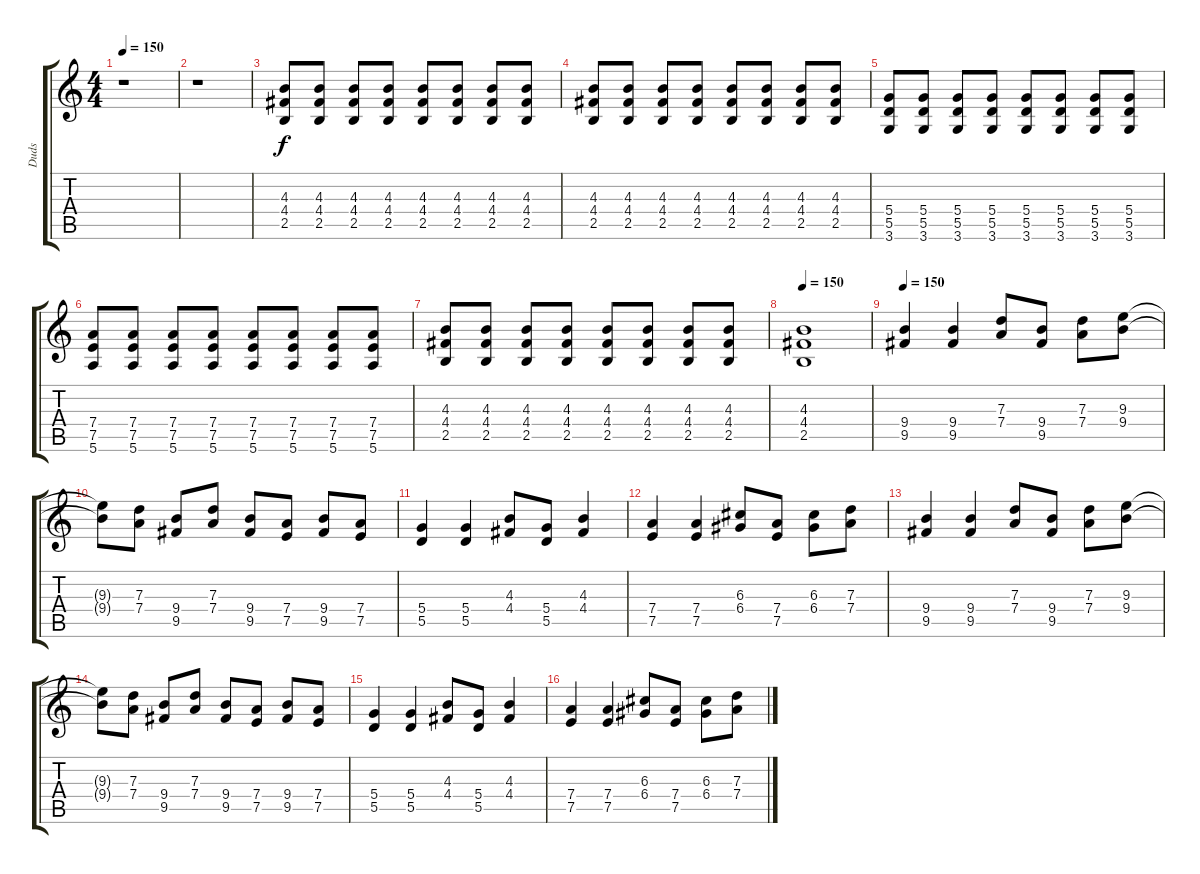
\track ("Duds" "Duds") {instrument distortionguitar}
\staff {score tabs}
\tuning (E4 B3 G3 D3 A2 E2) {hide}
\ts (4 4)
\tempo 150
\clef g2
\ks c
r.1{dy f} |
r.1{volume 5} |
(4.3 4.4 2.5).8{volume 13} (4.3 4.4 2.5).8 (4.3 4.4 2.5).8 (4.3 4.4 2.5).8 (4.3 4.4 2.5).8 (4.3 4.4 2.5).8 (4.3 4.4 2.5).8 (4.3 4.4 2.5).8 |
(4.3 4.4 2.5).8 (4.3 4.4 2.5).8 (4.3 4.4 2.5).8 (4.3 4.4 2.5).8 (4.3 4.4 2.5).8 (4.3 4.4 2.5).8 (4.3 4.4 2.5).8 (4.3 4.4 2.5).8 |
(5.4 5.5 3.6).8 (5.4 5.5 3.6).8 (5.4 5.5 3.6).8 (5.4 5.5 3.6).8 (5.4 5.5 3.6).8 (5.4 5.5 3.6).8 (5.4 5.5 3.6).8 (5.4 5.5 3.6).8 |
(7.4 7.5 5.6).8 (7.4 7.5 5.6).8 (7.4 7.5 5.6).8 (7.4 7.5 5.6).8 (7.4 7.5 5.6).8 (7.4 7.5 5.6).8 (7.4 7.5 5.6).8 (7.4 7.5 5.6).8 |
(4.3 4.4 2.5).8 (4.3 4.4 2.5).8 (4.3 4.4 2.5).8 (4.3 4.4 2.5).8 (4.3 4.4 2.5).8 (4.3 4.4 2.5).8 (4.3 4.4 2.5).8 (4.3 4.4 2.5).8 |
\tempo 150
(4.3 4.4 2.5).1 |
\tempo 150
(9.4 9.5).4 (9.4 9.5).4 (7.3 7.4).8 (9.4 9.5).8 (7.3 7.4).8 (9.3 9.4).8 |
(9.3{t} 9.4{t}).8 (7.3 7.4).8 (9.4 9.5).8 (7.3 7.4).8 (9.4 9.5).8 (7.4 7.5).8 (9.4 9.5).8 (7.4 7.5).8 |
(5.4 5.5).4 (5.4 5.5).4 (4.3 4.4).8 (5.4 5.5).8 (4.3 4.4).4 |
(7.4 7.5).4 (7.4 7.5).4 (6.3 6.4).8 (7.4 7.5).8 (6.3 6.4).8 (7.3 7.4).8 |
(9.4 9.5).4 (9.4 9.5).4 (7.3 7.4).8 (9.4 9.5).8 (7.3 7.4).8 (9.3 9.4).8 |
(9.3{t} 9.4{t}).8 (7.3 7.4).8 (9.4 9.5).8 (7.3 7.4).8 (9.4 9.5).8 (7.4 7.5).8 (9.4 9.5).8 (7.4 7.5).8 |
(5.4 5.5).4 (5.4 5.5).4 (4.3 4.4).8 (5.4 5.5).8 (4.3 4.4).4 |
(7.4 7.5).4 (7.4 7.5).4 (6.3 6.4).8 (7.4 7.5).8 (6.3 6.4).8 (7.3 7.4).8
